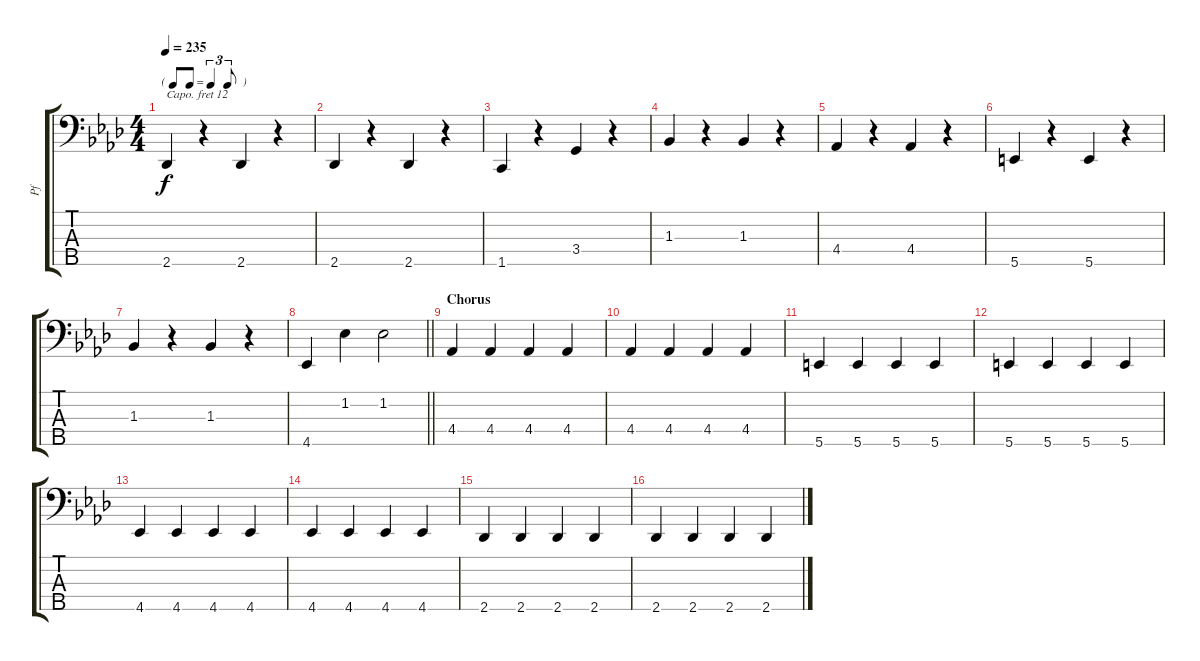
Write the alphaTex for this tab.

\track ("Pf" "Pf") {instrument electricgrandpiano}
\staff {score tabs}
\capo 12
\tuning (G2 D2 A1 E1 B0) {hide}
\ts (4 4)
\tf triplet8th
\tempo 235
\clef f4
\ks ab
2.5.4{dy f} r.4 2.5.4 r.4 |
2.5.4 r.4 2.5.4 r.4 |
1.5.4 r.4 3.4.4 r.4 |
1.3.4 r.4 1.3.4 r.4 |
4.4.4 r.4 4.4.4 r.4 |
5.5.4 r.4 5.5.4 r.4 |
1.3.4 r.4 1.3.4 r.4 |
\barLineRight lightlight
4.5.4 1.2.4 1.2.2 |
\section ("" "Chorus")
4.4.4 4.4.4 4.4.4 4.4.4 |
4.4.4 4.4.4 4.4.4 4.4.4 |
5.5.4 5.5.4 5.5.4 5.5.4 |
5.5.4 5.5.4 5.5.4 5.5.4 |
4.5.4 4.5.4 4.5.4 4.5.4 |
4.5.4 4.5.4 4.5.4 4.5.4 |
2.5.4 2.5.4 2.5.4 2.5.4 |
2.5.4 2.5.4 2.5.4 2.5.4
